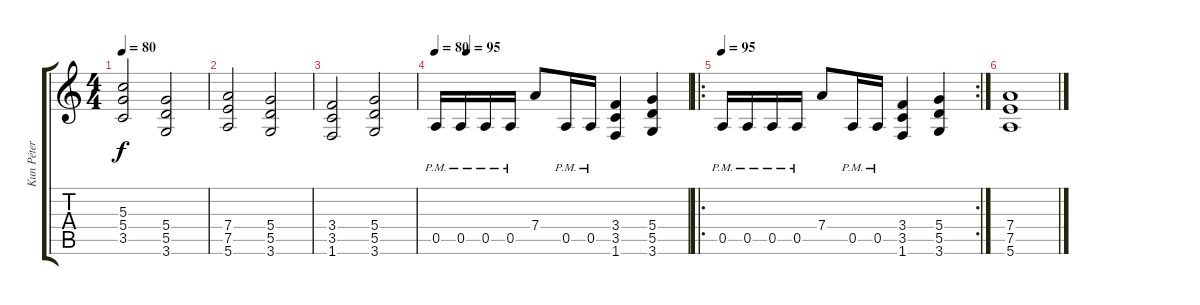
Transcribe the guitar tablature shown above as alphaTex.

\track ("Kun Péter" "Kun Péter") {instrument distortionguitar}
\staff {score tabs}
\tuning (E4 B3 G3 D3 A2 E2) {hide}
\ts (4 4)
\tempo 80
\clef g2
\ks c
(5.3 5.4 3.5).2{dy f} (5.4 5.5 3.6).2 |
(7.4 7.5 5.6).2 (5.4 5.5 3.6).2 |
(3.4 3.5 1.6).2 (5.4 5.5 3.6).2 |
\tempo 80
\tempo (95 0.125)
0.5{pm}.16 0.5{pm}.16 0.5{pm}.16 0.5{pm}.16 7.4.8 0.5{pm}.16 0.5{pm}.16 (3.4 3.5 1.6).4 (5.4 5.5 3.6).4 |
\ro
\rc 2
\tempo 95
0.5{pm}.16 0.5{pm}.16 0.5{pm}.16 0.5{pm}.16 7.4.8 0.5{pm}.16 0.5{pm}.16 (3.4 3.5 1.6).4 (5.4 5.5 3.6).4 |
(7.4 7.5 5.6).1
